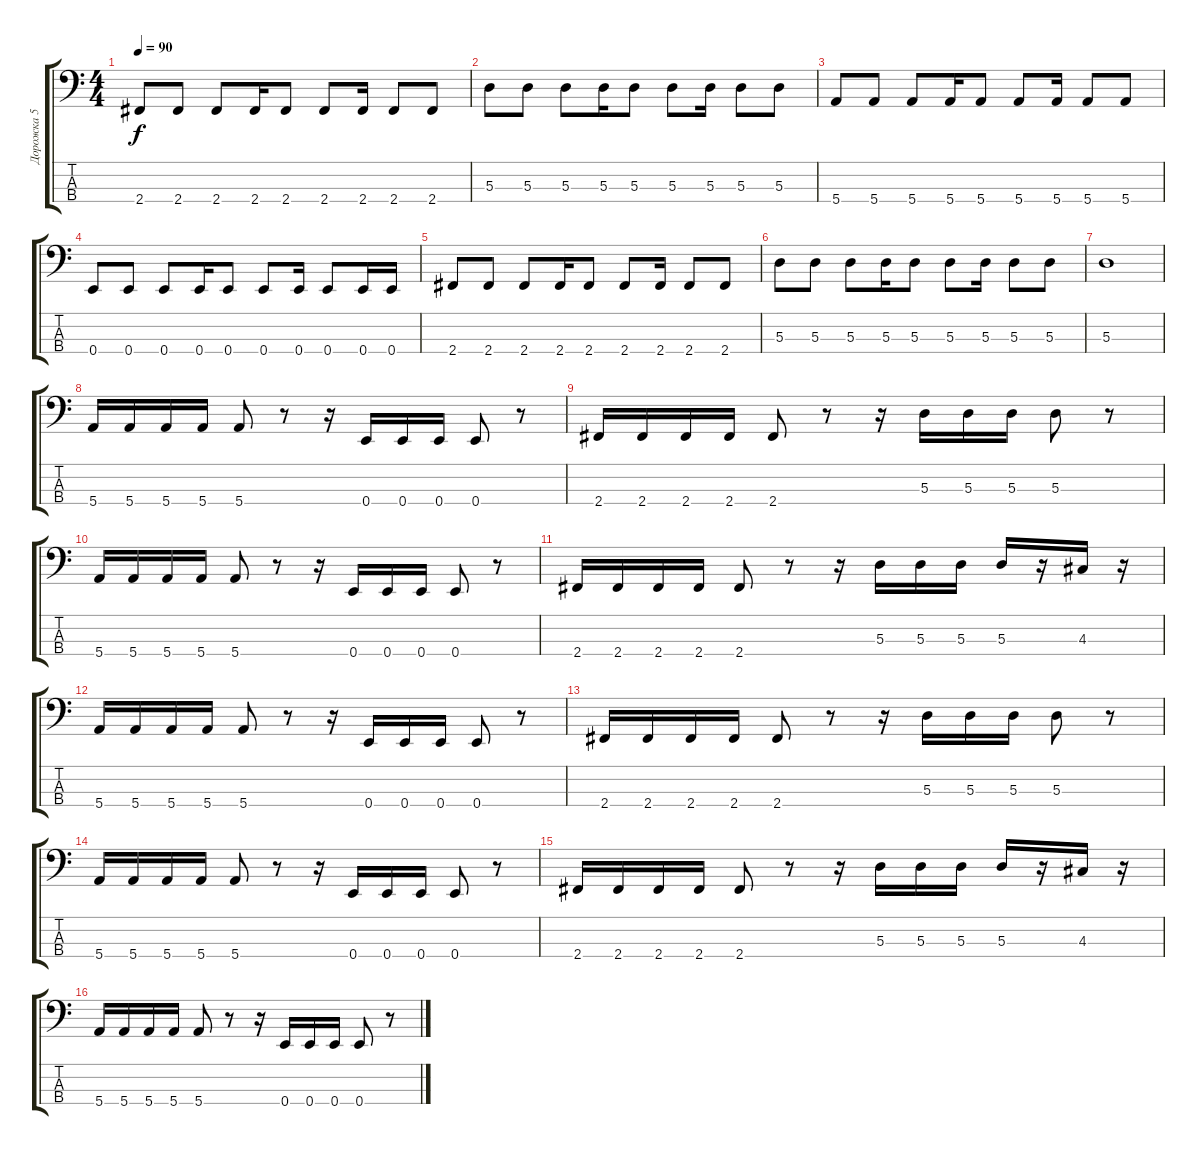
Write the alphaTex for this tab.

\track ("Дорожка 5" "Дорожка 5") {instrument electricbassfinger}
\staff {score tabs}
\tuning (G2 D2 A1 E1) {hide}
\ts (4 4)
\tempo 90
\clef f4
\ks c
2.4.8{dy f} 2.4.8 2.4.8 2.4.16 2.4.8 2.4.8 2.4.16 2.4.8 2.4.8 |
5.3.8 5.3.8 5.3.8 5.3.16 5.3.8 5.3.8 5.3.16 5.3.8 5.3.8 |
5.4.8 5.4.8 5.4.8 5.4.16 5.4.8 5.4.8 5.4.16 5.4.8 5.4.8 |
0.4.8 0.4.8 0.4.8 0.4.16 0.4.8 0.4.8 0.4.16 0.4.8 0.4.16 0.4.16 |
2.4.8 2.4.8 2.4.8 2.4.16 2.4.8 2.4.8 2.4.16 2.4.8 2.4.8 |
5.3.8 5.3.8 5.3.8 5.3.16 5.3.8 5.3.8 5.3.16 5.3.8 5.3.8 |
5.3.1 |
5.4.16 5.4.16 5.4.16 5.4.16 5.4.8 r.8 r.16 0.4.16 0.4.16 0.4.16 0.4.8 r.8 |
2.4.16 2.4.16 2.4.16 2.4.16 2.4.8 r.8 r.16 5.3.16 5.3.16 5.3.16 5.3.8 r.8 |
5.4.16 5.4.16 5.4.16 5.4.16 5.4.8 r.8 r.16 0.4.16 0.4.16 0.4.16 0.4.8 r.8 |
2.4.16 2.4.16 2.4.16 2.4.16 2.4.8 r.8 r.16 5.3.16 5.3.16 5.3.16 5.3.16 r.16 4.3.16 r.16 |
5.4.16 5.4.16 5.4.16 5.4.16 5.4.8 r.8 r.16 0.4.16 0.4.16 0.4.16 0.4.8 r.8 |
2.4.16 2.4.16 2.4.16 2.4.16 2.4.8 r.8 r.16 5.3.16 5.3.16 5.3.16 5.3.8 r.8 |
5.4.16 5.4.16 5.4.16 5.4.16 5.4.8 r.8 r.16 0.4.16 0.4.16 0.4.16 0.4.8 r.8 |
2.4.16 2.4.16 2.4.16 2.4.16 2.4.8 r.8 r.16 5.3.16 5.3.16 5.3.16 5.3.16 r.16 4.3.16 r.16 |
5.4.16 5.4.16 5.4.16 5.4.16 5.4.8 r.8 r.16 0.4.16 0.4.16 0.4.16 0.4.8 r.8
